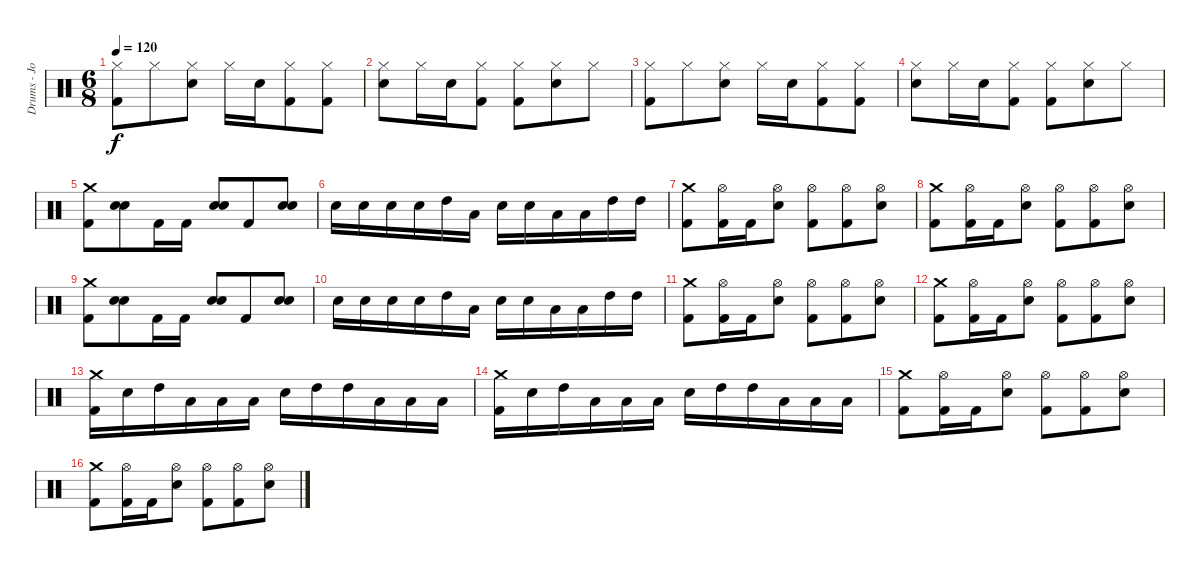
\track ("Drums - John" "Drums - Jo") {instrument percussion}
\staff {score}
\articulation defaults
\ts (6 8)
\tempo 120
\clef neutral
\ks c
("Hi-Hat (closed)" "Kick (hit) 2").8{dy f} "Hi-Hat (closed)".8 ("Hi-Hat (closed)" "Snare (hit) 2").8 "Hi-Hat (closed)".16 "Snare (hit) 2".16 ("Hi-Hat (closed)" "Kick (hit) 2").8 ("Hi-Hat (closed)" "Kick (hit) 2").8 |
("Hi-Hat (closed)" "Snare (hit) 2").8 "Hi-Hat (closed)".16 "Snare (hit) 2".16 ("Hi-Hat (closed)" "Kick (hit) 2").8 ("Hi-Hat (closed)" "Kick (hit) 2").8 ("Hi-Hat (closed)" "Snare (hit) 2").8 "Hi-Hat (closed)".8 |
("Hi-Hat (closed)" "Kick (hit) 2").8 "Hi-Hat (closed)".8 ("Hi-Hat (closed)" "Snare (hit) 2").8 "Hi-Hat (closed)".16 "Snare (hit) 2".16 ("Hi-Hat (closed)" "Kick (hit) 2").8 ("Hi-Hat (closed)" "Kick (hit) 2").8 |
("Hi-Hat (closed)" "Snare (hit) 2").8 "Hi-Hat (closed)".16 "Snare (hit) 2".16 ("Hi-Hat (closed)" "Kick (hit) 2").8 ("Hi-Hat (closed)" "Kick (hit) 2").8 ("Hi-Hat (closed)" "Snare (hit) 2").8 "Hi-Hat (closed)".8 |
("Crash medium (hit)" "Kick (hit) 2").8 ("Snare (hit) 2" "Snare (hit) 2").8 "Kick (hit) 2".16 "Kick (hit) 2".16 ("Snare (hit) 2" "Snare (hit) 2").8 "Kick (hit) 2".8 ("Snare (hit) 2" "Snare (hit) 2").8 |
"Snare (hit) 2".16 "Snare (hit) 2".16 "Snare (hit) 2".16 "Snare (hit) 2".16 "High Tom (hit)".16 "Low Tom (hit)".16 "Snare (hit) 2".16 "Snare (hit) 2".16 "Low Tom (hit)".16 "Low Tom (hit)".16 "High Tom (hit)".16 "High Tom (hit)".16 |
("Crash medium (hit)" "Kick (hit) 2").8 ("Hi-Hat (open)" "Kick (hit) 2").16 "Kick (hit) 2".16 ("Hi-Hat (open)" "Snare (hit) 2").8 ("Hi-Hat (open)" "Kick (hit) 2").8 ("Hi-Hat (open)" "Kick (hit) 2").8 ("Hi-Hat (open)" "Snare (hit) 2").8 |
("Crash medium (hit)" "Kick (hit) 2").8 ("Hi-Hat (open)" "Kick (hit) 2").16 "Kick (hit) 2".16 ("Hi-Hat (open)" "Snare (hit) 2").8 ("Hi-Hat (open)" "Kick (hit) 2").8 ("Hi-Hat (open)" "Kick (hit) 2").8 ("Hi-Hat (open)" "Snare (hit) 2").8 |
("Crash medium (hit)" "Kick (hit) 2").8 ("Snare (hit) 2" "Snare (hit) 2").8 "Kick (hit) 2".16 "Kick (hit) 2".16 ("Snare (hit) 2" "Snare (hit) 2").8 "Kick (hit) 2".8 ("Snare (hit) 2" "Snare (hit) 2").8 |
"Snare (hit) 2".16 "Snare (hit) 2".16 "Snare (hit) 2".16 "Snare (hit) 2".16 "High Tom (hit)".16 "Low Tom (hit)".16 "Snare (hit) 2".16 "Snare (hit) 2".16 "Low Tom (hit)".16 "Low Tom (hit)".16 "High Tom (hit)".16 "High Tom (hit)".16 |
("Crash medium (hit)" "Kick (hit) 2").8 ("Hi-Hat (open)" "Kick (hit) 2").16 "Kick (hit) 2".16 ("Hi-Hat (open)" "Snare (hit) 2").8 ("Hi-Hat (open)" "Kick (hit) 2").8 ("Hi-Hat (open)" "Kick (hit) 2").8 ("Hi-Hat (open)" "Snare (hit) 2").8 |
("Crash medium (hit)" "Kick (hit) 2").8 ("Hi-Hat (open)" "Kick (hit) 2").16 "Kick (hit) 2".16 ("Hi-Hat (open)" "Snare (hit) 2").8 ("Hi-Hat (open)" "Kick (hit) 2").8 ("Hi-Hat (open)" "Kick (hit) 2").8 ("Hi-Hat (open)" "Snare (hit) 2").8 |
("Crash medium (hit)" "Kick (hit) 2").16 "Snare (hit) 2".16 "High Tom (hit)".16 "Low Tom (hit)".16 "Low Tom (hit)".16 "Low Floor Tom (hit)".16 "Snare (hit) 2".16 "High Tom (hit)".16 "High Tom (hit)".16 "Low Tom (hit)".16 "Low Tom (hit)".16 "Low Floor Tom (hit)".16 |
("Crash medium (hit)" "Kick (hit) 2").16 "Snare (hit) 2".16 "High Tom (hit)".16 "Low Tom (hit)".16 "Low Tom (hit)".16 "Low Floor Tom (hit)".16 "Snare (hit) 2".16 "High Tom (hit)".16 "High Tom (hit)".16 "Low Tom (hit)".16 "Low Tom (hit)".16 "Low Floor Tom (hit)".16 |
("Crash medium (hit)" "Kick (hit) 2").8 ("Hi-Hat (open)" "Kick (hit) 2").16 "Kick (hit) 2".16 ("Hi-Hat (open)" "Snare (hit) 2").8 ("Hi-Hat (open)" "Kick (hit) 2").8 ("Hi-Hat (open)" "Kick (hit) 2").8 ("Hi-Hat (open)" "Snare (hit) 2").8 |
("Crash medium (hit)" "Kick (hit) 2").8 ("Hi-Hat (open)" "Kick (hit) 2").16 "Kick (hit) 2".16 ("Hi-Hat (open)" "Snare (hit) 2").8 ("Hi-Hat (open)" "Kick (hit) 2").8 ("Hi-Hat (open)" "Kick (hit) 2").8 ("Hi-Hat (open)" "Snare (hit) 2").8
